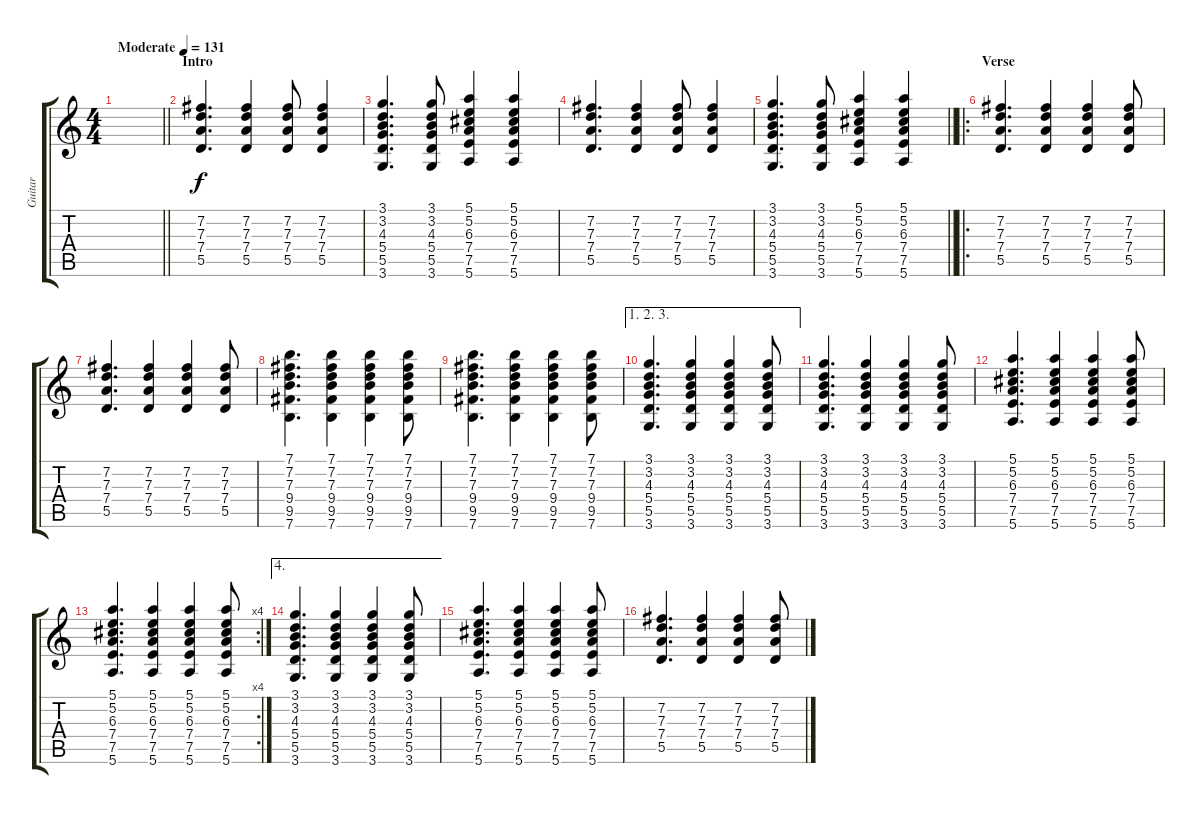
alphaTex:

\track ("Guitar" "Guitar") {instrument electricguitarjazz}
\staff {score tabs}
\tuning (E4 B3 G3 D3 A2 E2) {hide}
\ts (4 4)
\tempo (131 "Moderate")
\clef g2
\barLineRight lightlight
\ks c
|
\section ("" "Intro")
(7.2 7.3 7.4 5.5).4{d} (7.2 7.3 7.4 5.5).4 (7.2 7.3 7.4 5.5).8 (7.2 7.3 7.4 5.5).4 |
(3.1 3.2 4.3 5.4 5.5 3.6).4{d} (3.1 3.2 4.3 5.4 5.5 3.6).8 (5.1 5.2 6.3 7.4 7.5 5.6).4 (5.1 5.2 6.3 7.4 7.5 5.6).4 |
(7.2 7.3 7.4 5.5).4{d} (7.2 7.3 7.4 5.5).4 (7.2 7.3 7.4 5.5).8 (7.2 7.3 7.4 5.5).4 |
\barLineRight lightlight
(3.1 3.2 4.3 5.4 5.5 3.6).4{d} (3.1 3.2 4.3 5.4 5.5 3.6).8 (5.1 5.2 6.3 7.4 7.5 5.6).4 (5.1 5.2 6.3 7.4 7.5 5.6).4 |
\ro
\section ("" "Verse")
(7.2 7.3 7.4 5.5).4{d} (7.2 7.3 7.4 5.5).4 (7.2 7.3 7.4 5.5).4 (7.2 7.3 7.4 5.5).8 |
(7.2 7.3 7.4 5.5).4{d} (7.2 7.3 7.4 5.5).4 (7.2 7.3 7.4 5.5).4 (7.2 7.3 7.4 5.5).8 |
(7.1 7.2 7.3 9.4 9.5 7.6).4{d} (7.1 7.2 7.3 9.4 9.5 7.6).4 (7.1 7.2 7.3 9.4 9.5 7.6).4 (7.1 7.2 7.3 9.4 9.5 7.6).8 |
(7.1 7.2 7.3 9.4 9.5 7.6).4{d} (7.1 7.2 7.3 9.4 9.5 7.6).4 (7.1 7.2 7.3 9.4 9.5 7.6).4 (7.1 7.2 7.3 9.4 9.5 7.6).8 |
\ae (1 2 3)
(3.1 3.2 4.3 5.4 5.5 3.6).4{d} (3.1 3.2 4.3 5.4 5.5 3.6).4 (3.1 3.2 4.3 5.4 5.5 3.6).4 (3.1 3.2 4.3 5.4 5.5 3.6).8 |
(3.1 3.2 4.3 5.4 5.5 3.6).4{d} (3.1 3.2 4.3 5.4 5.5 3.6).4 (3.1 3.2 4.3 5.4 5.5 3.6).4 (3.1 3.2 4.3 5.4 5.5 3.6).8 |
(5.1 5.2 6.3 7.4 7.5 5.6).4{d} (5.1 5.2 6.3 7.4 7.5 5.6).4 (5.1 5.2 6.3 7.4 7.5 5.6).4 (5.1 5.2 6.3 7.4 7.5 5.6).8 |
\rc 4
(5.1 5.2 6.3 7.4 7.5 5.6).4{d} (5.1 5.2 6.3 7.4 7.5 5.6).4 (5.1 5.2 6.3 7.4 7.5 5.6).4 (5.1 5.2 6.3 7.4 7.5 5.6).8 |
\ae 4
(3.1 3.2 4.3 5.4 5.5 3.6).4{d} (3.1 3.2 4.3 5.4 5.5 3.6).4 (3.1 3.2 4.3 5.4 5.5 3.6).4 (3.1 3.2 4.3 5.4 5.5 3.6).8 |
(5.1 5.2 6.3 7.4 7.5 5.6).4{d} (5.1 5.2 6.3 7.4 7.5 5.6).4 (5.1 5.2 6.3 7.4 7.5 5.6).4 (5.1 5.2 6.3 7.4 7.5 5.6).8 |
(7.2 7.3 7.4 5.5).4{d} (7.2 7.3 7.4 5.5).4 (7.2 7.3 7.4 5.5).4 (7.2 7.3 7.4 5.5).8
